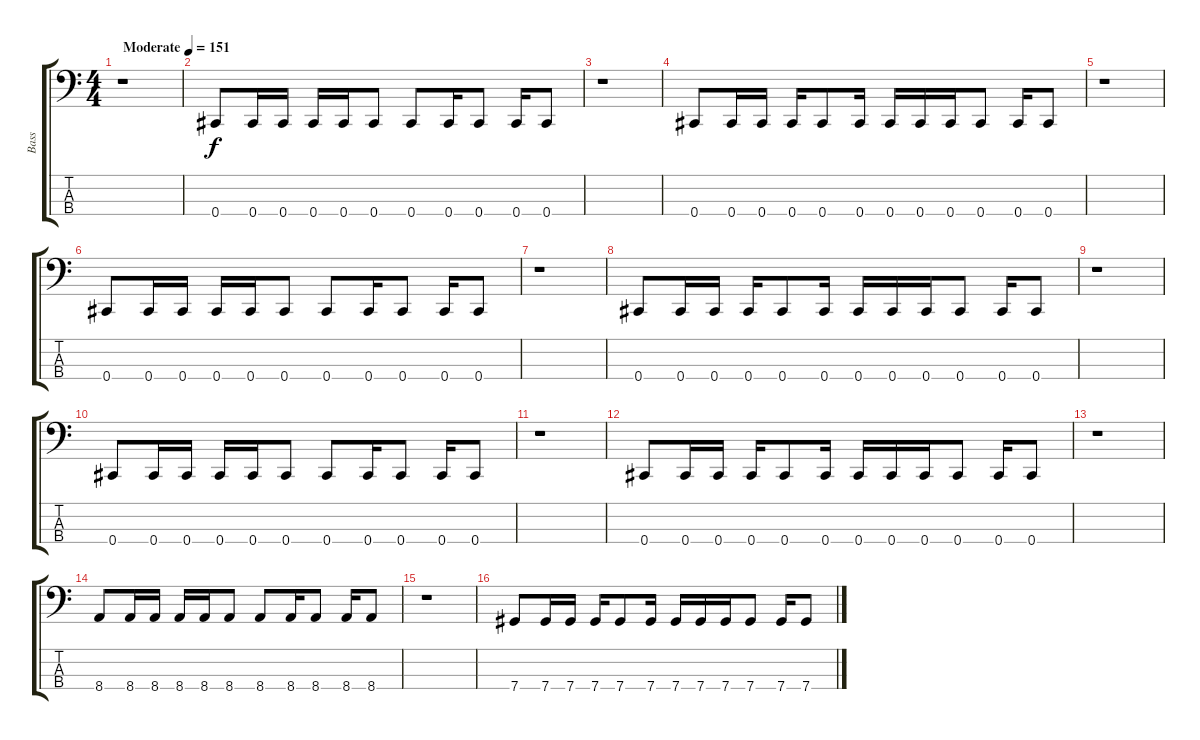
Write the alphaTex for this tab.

\track ("Bass" "Bass") {instrument electricbasspick}
\staff {score tabs}
\tuning (Gb2 Db2 Ab1 Db1) {hide}
\ts (4 4)
\tempo (151 "Moderate")
\clef f4
\ks c
r.1{dy f instrument electricbasspick} |
0.4.8 0.4.16 0.4.16 0.4.16 0.4.16 0.4.8 0.4.8 0.4.16 0.4.8 0.4.16 0.4.8 |
r.1 |
0.4.8 0.4.16 0.4.16 0.4.16 0.4.8 0.4.16 0.4.16 0.4.16 0.4.16 0.4.8 0.4.16 0.4.8 |
r.1 |
0.4.8 0.4.16 0.4.16 0.4.16 0.4.16 0.4.8 0.4.8 0.4.16 0.4.8 0.4.16 0.4.8 |
r.1 |
0.4.8 0.4.16 0.4.16 0.4.16 0.4.8 0.4.16 0.4.16 0.4.16 0.4.16 0.4.8 0.4.16 0.4.8 |
r.1 |
0.4.8 0.4.16 0.4.16 0.4.16 0.4.16 0.4.8 0.4.8 0.4.16 0.4.8 0.4.16 0.4.8 |
r.1 |
0.4.8 0.4.16 0.4.16 0.4.16 0.4.8 0.4.16 0.4.16 0.4.16 0.4.16 0.4.8 0.4.16 0.4.8 |
r.1 |
8.4.8 8.4.16 8.4.16 8.4.16 8.4.16 8.4.8 8.4.8 8.4.16 8.4.8 8.4.16 8.4.8 |
r.1 |
7.4.8 7.4.16 7.4.16 7.4.16 7.4.8 7.4.16 7.4.16 7.4.16 7.4.16 7.4.8 7.4.16 7.4.8
